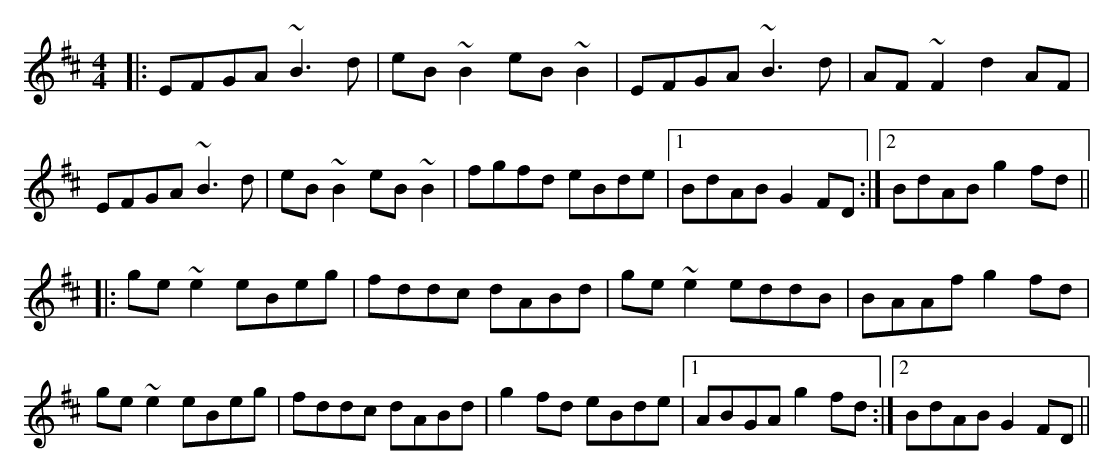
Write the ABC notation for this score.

X:1
M:4/4
K:Edor
|:EFGA ~B3d|eB~B2 eB~B2|EFGA ~B3d|AF~F2 d2AF|
EFGA ~B3d|eB~B2 eB~B2|fgfd eBde|1 BdAB G2FD:|2 BdAB g2fd||
|:ge~e2 eBeg|fddc dABd|ge~e2 eddB|BAAf g2fd|
ge~e2 eBeg|fddc dABd|g2fd eBde|1 ABGA g2fd:|2 BdAB G2FD||
